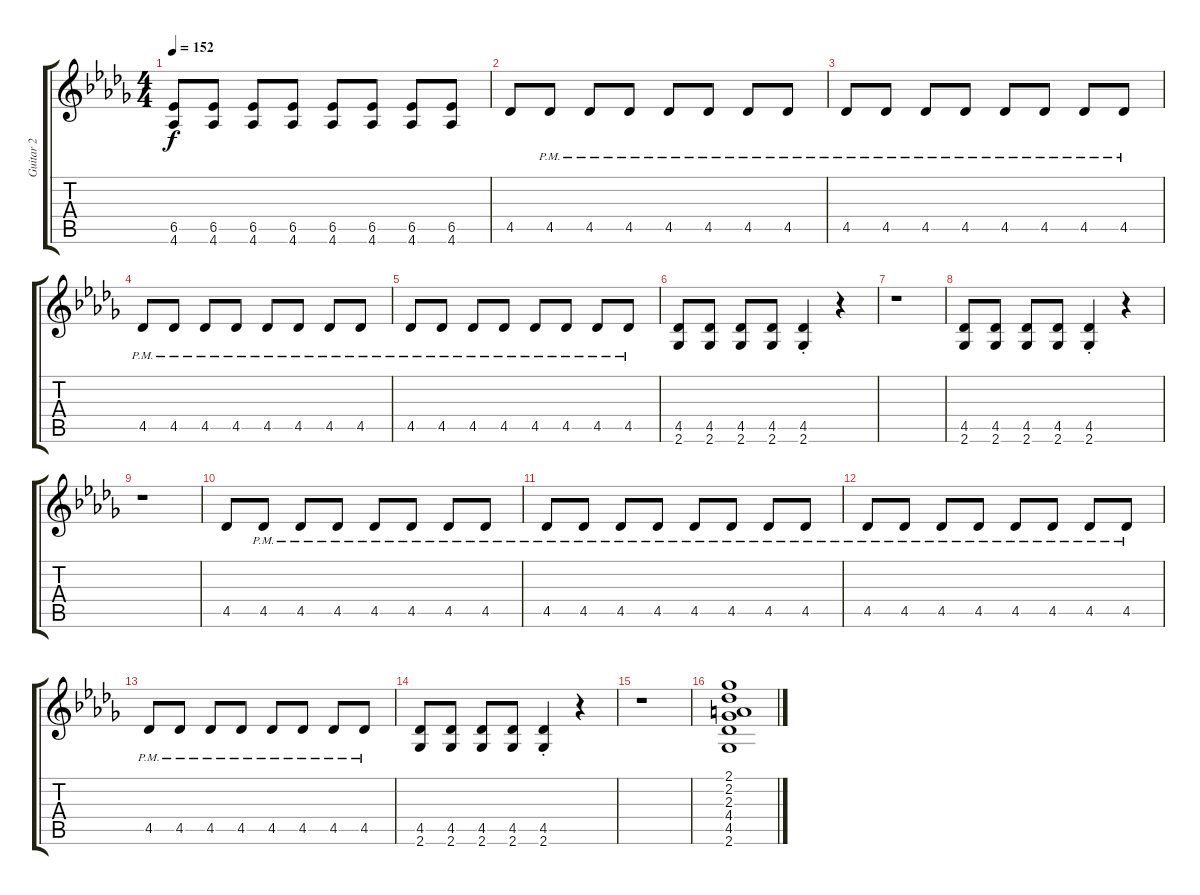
\track ("Guitar 2" "Guitar 2") {instrument distortionguitar}
\staff {score tabs}
\tuning (E4 B3 G3 D3 A2 E2) {hide}
\ts (4 4)
\tempo 152
\clef g2
\ks db
(6.5 4.6).8{dy f} (6.5 4.6).8 (6.5 4.6).8 (6.5 4.6).8 (6.5 4.6).8 (6.5 4.6).8 (6.5 4.6).8 (6.5 4.6).8 |
4.5.8 4.5{pm}.8 4.5{pm}.8 4.5{pm}.8 4.5{pm}.8 4.5{pm}.8 4.5{pm}.8 4.5{pm}.8 |
4.5{pm}.8 4.5{pm}.8 4.5{pm}.8 4.5{pm}.8 4.5{pm}.8 4.5{pm}.8 4.5{pm}.8 4.5{pm}.8 |
4.5{pm}.8 4.5{pm}.8 4.5{pm}.8 4.5{pm}.8 4.5{pm}.8 4.5{pm}.8 4.5{pm}.8 4.5{pm}.8 |
4.5{pm}.8 4.5{pm}.8 4.5{pm}.8 4.5{pm}.8 4.5{pm}.8 4.5{pm}.8 4.5{pm}.8 4.5{pm}.8 |
(4.5 2.6).8 (4.5 2.6).8 (4.5 2.6).8 (4.5 2.6).8 (4.5{st} 2.6{st}).4 r.4 |
r.1 |
(4.5 2.6).8 (4.5 2.6).8 (4.5 2.6).8 (4.5 2.6).8 (4.5{st} 2.6{st}).4 r.4 |
r.1 |
4.5.8 4.5{pm}.8 4.5{pm}.8 4.5{pm}.8 4.5{pm}.8 4.5{pm}.8 4.5{pm}.8 4.5{pm}.8 |
4.5{pm}.8 4.5{pm}.8 4.5{pm}.8 4.5{pm}.8 4.5{pm}.8 4.5{pm}.8 4.5{pm}.8 4.5{pm}.8 |
4.5{pm}.8 4.5{pm}.8 4.5{pm}.8 4.5{pm}.8 4.5{pm}.8 4.5{pm}.8 4.5{pm}.8 4.5{pm}.8 |
4.5{pm}.8 4.5{pm}.8 4.5{pm}.8 4.5{pm}.8 4.5{pm}.8 4.5{pm}.8 4.5{pm}.8 4.5{pm}.8 |
(4.5 2.6).8 (4.5 2.6).8 (4.5 2.6).8 (4.5 2.6).8 (4.5{st} 2.6{st}).4 r.4 |
r.1 |
(2.1 2.2 2.3 4.4 4.5 2.6).1
